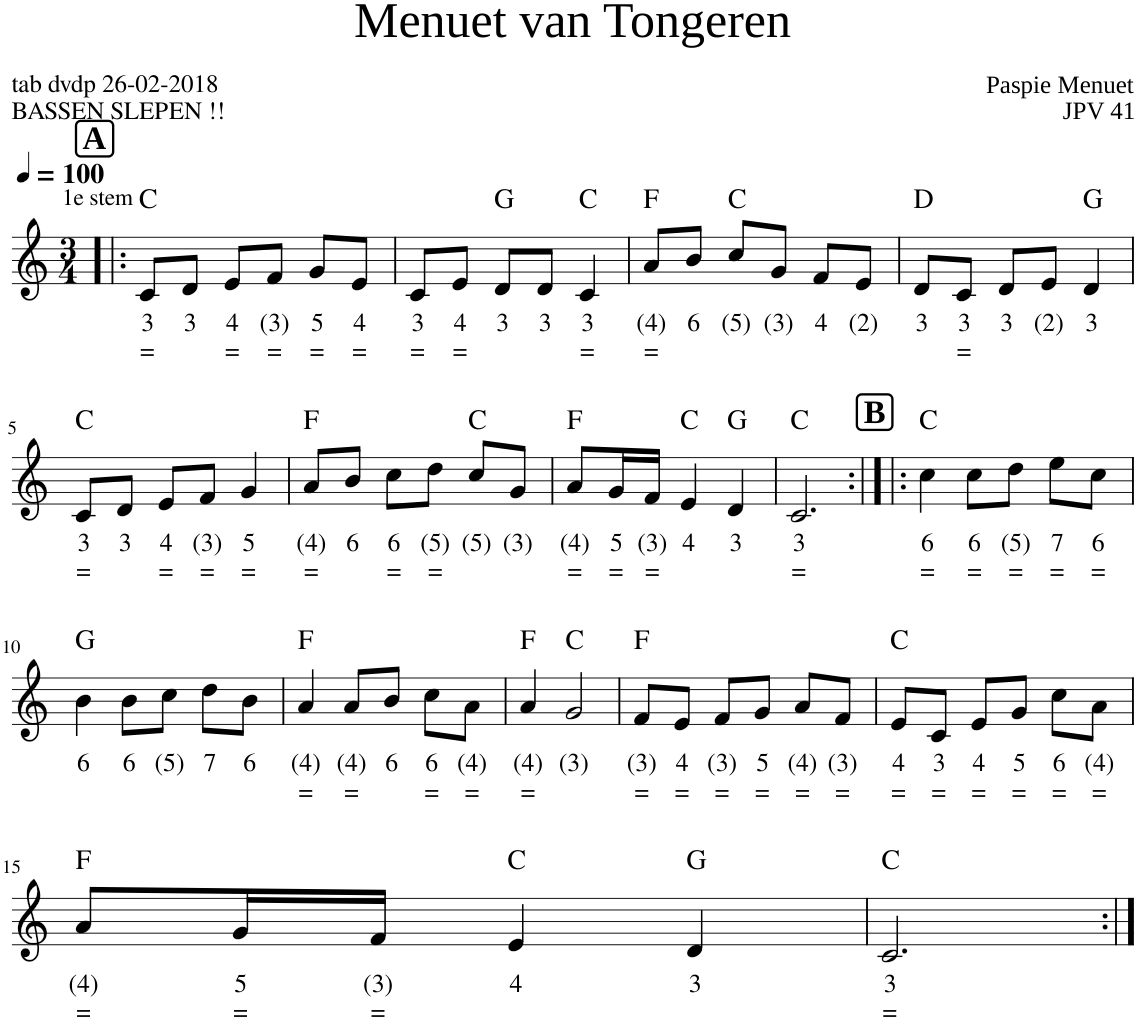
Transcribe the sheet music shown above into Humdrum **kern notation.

**kern	**kern	**text	**text	**kern	**text	**text	**kern	**text	**text	**harte	**kern	**text	**text	**harte
*part5	*part4	*part4	*part4	*part3	*part3	*part3	*part2	*part2	*part2	*part2	*part1	*part1	*part1	*part1
*staff5	*staff4	*staff4	*staff4	*staff3	*staff3	*staff3	*staff2	*staff2	*staff2	*	*staff1	*staff1	*staff1	*
*I"Stem	*I"Voice	*	*	*I"Stem	*	*	*I"Oboe	*	*	*	*I"Flute	*	*	*
*stria5	*stria5	*	*	*stria5	*	*	*stria5	*	*	*	*	*	*	*
*clefG2	*clefG2	*	*	*clefG2	*	*	*clefG2	*	*	*	*clefG2	*	*	*
*k[]	*k[]	*	*	*k[]	*	*	*k[]	*	*	*	*k[]	*	*	*
*M3/4	*M3/4	*	*	*M3/4	*	*	*M3/4	*	*	*	*M3/4	*	*	*
*MM100	*MM100	*	*	*MM100	*	*	*MM100	*	*	*	*MM100	*	*	*
!!LO:REH:place=s1:a:B:cj:fs=14:t=A
=1!|:	=1!|:	=1!|:	=1!|:	=1!|:	=1!|:	=1!|:	=1!|:	=1!|:	=1!|:	=1!|:	=1!|:	=1!|:	=1!|:	=1!|:
!	!	!	!	!	!	!	!	!	!	!	!LO:TX:a:t=1e stem	!	!	!
!	!	!	!	!	!	!	!LO:TX:a:t=2e stem	!	!	!	!	!	!	!
!	!	!	!	!LO:TX:a:t=3e stem	!	!	!	!	!	!	!	!	!	!
!	!LO:TX:a:t=4e stem	!	!	!	!	!	!	!	!	!	!	!	!	!
!LO:TX:a:t=SLEPENDE BAS	!	!	!	!	!	!	!	!	!	!	!	!	!	!
!	!	!	!	!	!	!	!	!	!	!	!	!LO:LY:b	!LO:LY:b	!
[2.c	2cc	6	=	4cc	6	=	8eL	4	=	C:maj	8c/L	3	=	C:maj
!	!	!	!	!	!	!	!	!	!	!	!	!LO:LY:b	!	!
.	.	.	.	.	.	.	8fJ	(3)	=	.	8d/J	3	.	.
!	!	!	!	!	!	!	!	!	!	!	!	!LO:LY:b	!LO:LY:b	!
.	.	.	.	8b/L	6	.	8gL	5	=	.	8e/L	4	=	.
!	!	!	!	!	!	!	!	!	!	!	!	!LO:LY:b	!LO:LY:b	!
.	.	.	.	8a/J	(4)	=	8ccJ	6	=	.	8f/J	(3)	=	.
!	!	!	!	!	!	!	!	!	!	!	!	!LO:LY:b	!LO:LY:b	!
.	4b	6	.	4g	5	=	8eeL	7	=	.	8g/L	5	=	.
!	!	!	!	!	!	!	!	!	!	!	!	!LO:LY:b	!LO:LY:b	!
.	.	.	.	.	.	.	8ccJ	6	=	.	8e/J	4	=	.
=2	=2	=2	=2	=2	=2	=2	=2	=2	=2	=2	=2	=2	=2	=2
!	!	!	!	!	!	!	!	!	!	!	!	!LO:LY:b	!LO:LY:b	!
4c]	4cc	6	=	4f	(3)	=	8gL	5	=	.	8c/L	3	=	.
!	!	!	!	!	!	!	!	!	!	!	!	!LO:LY:b	!LO:LY:b	!
.	.	.	.	.	.	.	8ccJ	6	=	.	8e/J	4	=	.
!	!	!	!	!	!	!	!	!	!	!	!	!LO:LY:b	!	!
4G	4g	(3)	.	4g	(3)	.	8gL	(3)	.	G:maj	8d/L	3	.	G:maj
!	!	!	!	!	!	!	!	!	!	!	!	!LO:LY:b	!	!
.	.	.	.	.	.	.	8fJ	4	.	.	8d/J	3	.	.
!	!	!	!	!	!	!	!	!	!	!	!	!LO:LY:b	!LO:LY:b	!
4c	4c	(2)	=	4cc	6	=	4e	4	=	C:maj	4c/	3	=	C:maj
=3	=3	=3	=3	=3	=3	=3	=3	=3	=3	=3	=3	=3	=3	=3
!	!	!	!	!	!	!	!	!	!	!	!	!LO:LY:b	!LO:LY:b	!
4F	2f	(3)	=	4ff	(6)	=	8ffL	(6)	=	F:maj	8a/L	(4)	=	F:maj
!	!	!	!	!	!	!	!	!	!	!	!	!LO:LY:b	!	!
.	.	.	.	.	.	.	8ddJ	(5)	=	.	8b/J	6	.	.
!	!	!	!	!	!	!	!	!	!	!	!	!LO:LY:b	!	!
2c	.	.	.	4cc	(5)	.	8ccL	(5)	.	C:maj	8cc/L	(5)	.	C:maj
!	!	!	!	!	!	!	!	!	!	!	!	!LO:LY:b	!	!
.	.	.	.	.	.	.	8bJ	6	.	.	8g/J	(3)	.	.
!	!	!	!	!	!	!	!	!	!	!	!	!LO:LY:b	!	!
.	4a	5	.	4a	5	.	8aL	5	.	.	8f/L	4	.	.
!	!	!	!	!	!	!	!	!	!	!	!	!LO:LY:b	!	!
.	.	.	.	.	.	.	8gJ	(3)	.	.	8e/J	(2)	.	.
=4	=4	=4	=4	=4	=4	=4	=4	=4	=4	=4	=4	=4	=4	=4
!	!	!	!	!	!	!	!	!	!	!	!	!LO:LY:b	!	!
2d	4.d	3	.	2g	(3)	.	8fnL	4	.	D:maj	8d/L	3	.	D:maj
!	!	!	!	!	!	!	!	!	!	!	!	!LO:LY:b	!LO:LY:b	!
.	.	.	.	.	.	.	8eJ	(2)	.	.	8c/J	3	=	.
!	!	!	!	!	!	!	!	!	!	!	!	!LO:LY:b	!	!
.	.	.	.	.	.	.	8dL	3	.	.	8d/L	3	.	.
!	!	!	!	!	!	!	!	!	!	!	!	!LO:LY:b	!	!
.	16g	(3)	.	.	.	.	8eJ	(2)	.	.	8e/J	(2)	.	.
.	16g	(3)	.	.	.	.	.	.	.	.	.	.	.	.
!	!	!	!	!	!	!	!	!	!	!	!	!LO:LY:b	!	!
4G	4G	2	.	4g	(3)	.	4d	3	.	G:maj	4d/	3	.	G:maj
!!LO:LB:g=z
=5	=5	=5	=5	=5	=5	=5	=5	=5	=5	=5	=5	=5	=5	=5
!	!	!	!	!	!	!	!	!	!	!	!	!LO:LY:b	!LO:LY:b	!
2.c	2c	3	=	2cc	6	=	8eL	4	=	C:maj	8c/L	3	=	C:maj
!	!	!	!	!	!	!	!	!	!	!	!	!LO:LY:b	!	!
.	.	.	.	.	.	.	8fJ	(3)	=	.	8d/J	3	.	.
!	!	!	!	!	!	!	!	!	!	!	!	!LO:LY:b	!LO:LY:b	!
.	.	.	.	.	.	.	8gL	5	=	.	8e/L	4	=	.
!	!	!	!	!	!	!	!	!	!	!	!	!LO:LY:b	!LO:LY:b	!
.	.	.	.	.	.	.	8ccJ	6	=	.	8fn/J	(3)	=	.
!	!	!	!	!	!	!	!	!	!	!	!	!LO:LY:b	!LO:LY:b	!
.	4g	5	=	8dd\L	(5)	=	4ee	7	=	.	4g/	5	=	.
.	.	.	.	8ee\J	7	=	.	.	.	.	.	.	.	.
=6	=6	=6	=6	=6	=6	=6	=6	=6	=6	=6	=6	=6	=6	=6
!	!	!	!	!	!	!	!	!	!	!	!	!LO:LY:b	!LO:LY:b	!
2F	2f	(3)	=	2ff	(6)	=	8ffL	(6)	=	F:maj	8a/L	(4)	=	F:maj
!	!	!	!	!	!	!	!	!	!	!	!	!LO:LY:b	!	!
.	.	.	.	.	.	.	8ggJ	8	=	.	8b/J	6	.	.
!	!	!	!	!	!	!	!	!	!	!	!	!LO:LY:b	!LO:LY:b	!
.	.	.	.	.	.	.	8aaL	(7)	=	.	8cc\L	6	=	.
!	!	!	!	!	!	!	!	!	!	!	!	!LO:LY:b	!LO:LY:b	!
.	.	.	.	.	.	.	8bbJ	10	.	.	8dd\J	(5)	=	.
!	!	!	!	!	!	!	!	!	!	!	!	!LO:LY:b	!	!
4c	4g	(3)	.	8a/L	5	.	8aaL	9	.	C:maj	8cc/L	(5)	.	C:maj
!	!	!	!	!	!	!	!	!	!	!	!	!LO:LY:b	!	!
.	.	.	.	8g/J	(3)	.	8ddJ	7	.	.	8g/J	(3)	.	.
=7	=7	=7	=7	=7	=7	=7	=7	=7	=7	=7	=7	=7	=7	=7
!	!	!	!	!	!	!	!	!	!	!	!	!LO:LY:b	!LO:LY:b	!
4F	2f	(3)	=	4f	(3)	=	8ccL	6	=	F:maj	8a/L	(4)	=	F:maj
!	!	!	!	!	!	!	!	!	!	!	!	!LO:LY:b	!LO:LY:b	!
.	.	.	.	.	.	.	16bL	6	=	.	16g/L	5	=	.
!	!	!	!	!	!	!	!	!	!	!	!	!LO:LY:b	!LO:LY:b	!
.	.	.	.	.	.	.	16aJJ	(4)	=	.	16f/JJ	(3)	=	.
!	!	!	!	!	!	!	!	!	!	!	!	!LO:LY:b	!	!
4c	.	.	.	4g	(3)	.	4g	(3)	.	C:maj	4e/	4	.	C:maj
!	!	!	!	!	!	!	!	!	!	!	!	!LO:LY:b	!	!
4G	4g	(3)	.	4a	5	.	4f	4	.	G:maj	4d/	3	.	G:maj
=8	=8	=8	=8	=8	=8	=8	=8	=8	=8	=8	=8	=8	=8	=8
!	!	!	!	!	!	!	!	!	!	!	!	!LO:LY:b	!LO:LY:b	!
2.c	4.c	3	=	2cc	6	=	2.e	4	=	C:maj	2.c/	3	=	C:maj
.	8e	4	=	.	.	.	.	.	.	.	.	.	.	.
.	8.gL	5	=	4g	5	=	.	.	.	.	.	.	.	.
.	16eJk	4	=	.	.	.	.	.	.	.	.	.	.	.
!!LO:REH:place=s1:a:B:cj:fs=14:t=B
=9:|!|:	=9:|!|:	=9:|!|:	=9:|!|:	=9:|!|:	=9:|!|:	=9:|!|:	=9:|!|:	=9:|!|:	=9:|!|:	=9:|!|:	=9:|!|:	=9:|!|:	=9:|!|:	=9:|!|:
!	!	!	!	!	!	!	!	!	!	!	!	!LO:LY:b	!LO:LY:b	!
2.c	4f	(3)	=	8cc\L	6	=	4aa	(7)	=	C:maj	4cc\	6	=	C:maj
.	.	.	.	8gg\J	8	=	.	.	.	.	.	.	.	.
!	!	!	!	!	!	!	!	!	!	!	!	!LO:LY:b	!LO:LY:b	!
.	4.a	(4)	=	8ee\L	7	=	8aaL	(7)	=	.	8cc\L	6	=	.
!	!	!	!	!	!	!	!	!	!	!	!	!LO:LY:b	!LO:LY:b	!
.	.	.	.	8dd\J	(5)	=	8aaJ	(7)	=	.	8dd\J	(5)	=	.
!	!	!	!	!	!	!	!	!	!	!	!	!LO:LY:b	!LO:LY:b	!
.	.	.	.	4cc	6	=	8cccL	(8)	=	.	8ee\L	7	=	.
!	!	!	!	!	!	!	!	!	!	!	!	!LO:LY:b	!LO:LY:b	!
.	8f	(3)	=	.	.	.	8aaJ	(7)	=	.	8cc\J	6	=	.
!!LO:LB:g=z
=10	=10	=10	=10	=10	=10	=10	=10	=10	=10	=10	=10	=10	=10	=10
!	!	!	!	!	!	!	!	!	!	!	!	!LO:LY:b	!	!
2.G	4g	(3)	.	8b\L	6	.	4gg	(7)	.	G:maj	4b\	6	.	G:maj
.	.	.	.	8gg\J	(7)	.	.	.	.	.	.	.	.	.
!	!	!	!	!	!	!	!	!	!	!	!	!LO:LY:b	!	!
.	4.b	6	.	8ff\L	8	.	8ggL	(7)	.	.	8b\L	6	.	.
!	!	!	!	!	!	!	!	!	!	!	!	!LO:LY:b	!	!
.	.	.	.	8dd\J	7	.	8ggJ	(7)	.	.	8cc\J	(5)	.	.
!	!	!	!	!	!	!	!	!	!	!	!	!LO:LY:b	!	!
.	.	.	.	4b	6	.	8bbL	10	.	.	8dd\L	7	.	.
!	!	!	!	!	!	!	!	!	!	!	!	!LO:LY:b	!	!
.	8g	(3)	.	.	.	.	8ddJ	7	.	.	8b\J	6	.	.
=11	=11	=11	=11	=11	=11	=11	=11	=11	=11	=11	=11	=11	=11	=11
!	!	!	!	!	!	!	!	!	!	!	!	!LO:LY:b	!LO:LY:b	!
2.F	4a	(4)	=	4cc	6	=	4cc	6	=	F:maj	4a/	(4)	=	F:maj
!	!	!	!	!	!	!	!	!	!	!	!	!LO:LY:b	!LO:LY:b	!
.	4.cc	6	=	4dd	(5)	=	8ccL	6	=	.	8a/L	(4)	=	.
!	!	!	!	!	!	!	!	!	!	!	!	!LO:LY:b	!	!
.	.	.	.	.	.	.	8ccJ	6	=	.	8b/J	6	.	.
!	!	!	!	!	!	!	!	!	!	!	!	!LO:LY:b	!LO:LY:b	!
.	.	.	.	4cc	6	=	8eeL	7	=	.	8cc\L	6	=	.
!	!	!	!	!	!	!	!	!	!	!	!	!LO:LY:b	!LO:LY:b	!
.	8a	(4)	=	.	.	.	8ccJ	6	=	.	8a\J	(4)	=	.
=12	=12	=12	=12	=12	=12	=12	=12	=12	=12	=12	=12	=12	=12	=12
!	!	!	!	!	!	!	!	!	!	!	!	!LO:LY:b	!LO:LY:b	!
4F	2g	5	=	4cc	6	=	8ccL	6	=	F:maj	4a/	(4)	=	F:maj
.	.	.	.	.	.	.	8bJ	6	.	.	.	.	.	.
!	!	!	!	!	!	!	!	!	!	!	!	!LO:LY:b	!	!
2c	.	.	.	8cc\L	(5)	.	2b	6	.	C:maj	2g/	(3)	.	C:maj
.	.	.	.	8dd\J	7	.	.	.	.	.	.	.	.	.
.	8fL	4	.	8ee\L	(6)	.	.	.	.	.	.	.	.	.
.	8eJ	(2)	.	8cc\J	(5)	.	.	.	.	.	.	.	.	.
=13	=13	=13	=13	=13	=13	=13	=13	=13	=13	=13	=13	=13	=13	=13
!	!	!	!	!	!	!	!	!	!	!	!	!LO:LY:b	!LO:LY:b	!
2.F	2d	3	.	4ff	(6)	=	8ddL	(5)	=	F:maj	8f/L	(3)	=	F:maj
!	!	!	!	!	!	!	!	!	!	!	!	!LO:LY:b	!LO:LY:b	!
.	.	.	.	.	.	.	8aJ	(4)	=	.	8e/J	4	=	.
!	!	!	!	!	!	!	!	!	!	!	!	!LO:LY:b	!LO:LY:b	!
.	.	.	.	8ee\L	7	=	8ddL	(5)	=	.	8f/L	(3)	=	.
!	!	!	!	!	!	!	!	!	!	!	!	!LO:LY:b	!LO:LY:b	!
.	.	.	.	8dd\J	(5)	=	8eeJ	7	=	.	8g/J	5	=	.
!	!	!	!	!	!	!	!	!	!	!	!	!LO:LY:b	!LO:LY:b	!
.	4d	3	.	8cc\L	6	=	8ffL	(6)	=	.	8a/L	(4)	=	.
!	!	!	!	!	!	!	!	!	!	!	!	!LO:LY:b	!LO:LY:b	!
.	.	.	.	8b\J	6	.	8ddJ	(5)	=	.	8f/J	(3)	=	.
=14	=14	=14	=14	=14	=14	=14	=14	=14	=14	=14	=14	=14	=14	=14
!	!	!	!	!	!	!	!	!	!	!	!	!LO:LY:b	!LO:LY:b	!
2.c	2c	3	=	4cc	6	=	8ccL	6	=	C:maj	8e/L	4	=	C:maj
!	!	!	!	!	!	!	!	!	!	!	!	!LO:LY:b	!LO:LY:b	!
.	.	.	.	.	.	.	8gJ	5	=	.	8c/J	3	=	.
!	!	!	!	!	!	!	!	!	!	!	!	!LO:LY:b	!LO:LY:b	!
.	.	.	.	8cc\L	6	=	8ccL	6	=	.	8e/L	4	=	.
!	!	!	!	!	!	!	!	!	!	!	!	!LO:LY:b	!LO:LY:b	!
.	.	.	.	8b\J	6	.	8eeJ	7	=	.	8g/J	5	=	.
!	!	!	!	!	!	!	!	!	!	!	!	!LO:LY:b	!LO:LY:b	!
.	4e	4	=	8a/L	(4)	=	8ggL	8	=	.	8cc\L	6	=	.
!	!	!	!	!	!	!	!	!	!	!	!	!LO:LY:b	!LO:LY:b	!
.	.	.	.	8g/J	5	=	8eeJ	7	=	.	8a\J	(4)	=	.
!!LO:LB:g=z
=15	=15	=15	=15	=15	=15	=15	=15	=15	=15	=15	=15	=15	=15	=15
!	!	!	!	!	!	!	!	!	!	!	!	!LO:LY:b	!LO:LY:b	!
4F	8fL	(3)	=	4f	(3)	=	8ffL	(6)	=	F:maj	8a/L	(4)	=	F:maj
!	!	!	!	!	!	!	!	!	!	!	!	!LO:LY:b	!LO:LY:b	!
.	8eJ	4	=	.	.	.	16ccL	6	=	.	16g/L	5	=	.
!	!	!	!	!	!	!	!	!	!	!	!	!LO:LY:b	!LO:LY:b	!
.	.	.	.	.	.	.	16bJJ	6	.	.	16f/JJ	(3)	=	.
!	!	!	!	!	!	!	!	!	!	!	!	!LO:LY:b	!	!
4c	4e	(2)	.	4g	(3)	.	4a	5	.	C:maj	4e/	4	.	C:maj
!	!	!	!	!	!	!	!	!	!	!	!	!LO:LY:b	!	!
4G	4g	(3)	.	4b	6	.	4g	(3)	.	G:maj	4d/	3	.	G:maj
=16	=16	=16	=16	=16	=16	=16	=16	=16	=16	=16	=16	=16	=16	=16
!	!	!	!	!	!	!	!	!	!	!	!	!LO:LY:b	!LO:LY:b	!
2.c	2.c	3	=	4cc	6	=	2.e	4	=	C:maj	2.c/	3	=	C:maj
.	.	.	.	4g	5	=	.	.	.	.	.	.	.	.
.	.	.	.	4cc	6	=	.	.	.	.	.	.	.	.
=:|!	=:|!	=:|!	=:|!	=:|!	=:|!	=:|!	=:|!	=:|!	=:|!	=:|!	=:|!	=:|!	=:|!	=:|!
*-	*-	*-	*-	*-	*-	*-	*-	*-	*-	*-	*-	*-	*-	*-
